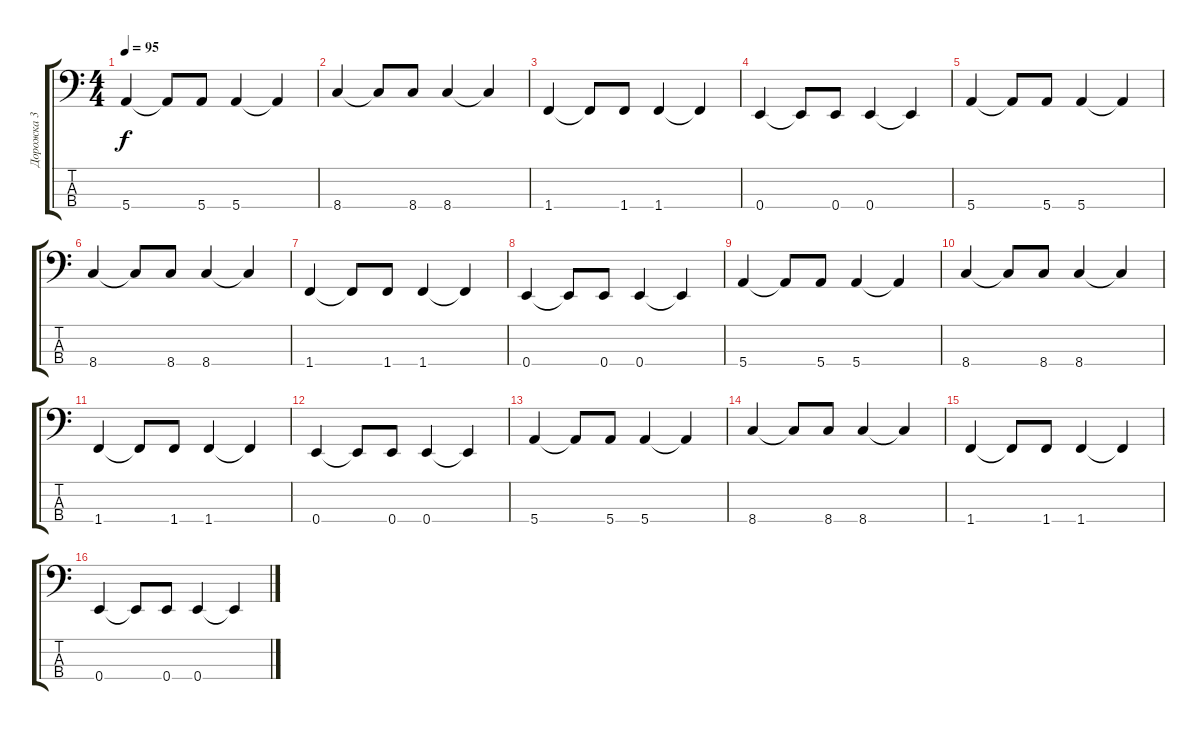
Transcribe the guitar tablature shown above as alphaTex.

\track ("Дорожка 3" "Дорожка 3") {instrument electricbassfinger}
\staff {score tabs}
\tuning (G2 D2 A1 E1) {hide}
\ts (4 4)
\tempo 95
\clef f4
\ks c
5.4.4{dy f} 5.4{t}.8 5.4.8 5.4.4 5.4{t}.4 |
8.4.4 8.4{t}.8 8.4.8 8.4.4 8.4{t}.4 |
1.4.4 1.4{t}.8 1.4.8 1.4.4 1.4{t}.4 |
0.4.4 0.4{t}.8 0.4.8 0.4.4 0.4{t}.4 |
5.4.4 5.4{t}.8 5.4.8 5.4.4 5.4{t}.4 |
8.4.4 8.4{t}.8 8.4.8 8.4.4 8.4{t}.4 |
1.4.4 1.4{t}.8 1.4.8 1.4.4 1.4{t}.4 |
0.4.4 0.4{t}.8 0.4.8 0.4.4 0.4{t}.4 |
5.4.4 5.4{t}.8 5.4.8 5.4.4 5.4{t}.4 |
8.4.4 8.4{t}.8 8.4.8 8.4.4 8.4{t}.4 |
1.4.4 1.4{t}.8 1.4.8 1.4.4 1.4{t}.4 |
0.4.4 0.4{t}.8 0.4.8 0.4.4 0.4{t}.4 |
5.4.4 5.4{t}.8 5.4.8 5.4.4 5.4{t}.4 |
8.4.4 8.4{t}.8 8.4.8 8.4.4 8.4{t}.4 |
1.4.4 1.4{t}.8 1.4.8 1.4.4 1.4{t}.4 |
0.4.4 0.4{t}.8 0.4.8 0.4.4 0.4{t}.4
